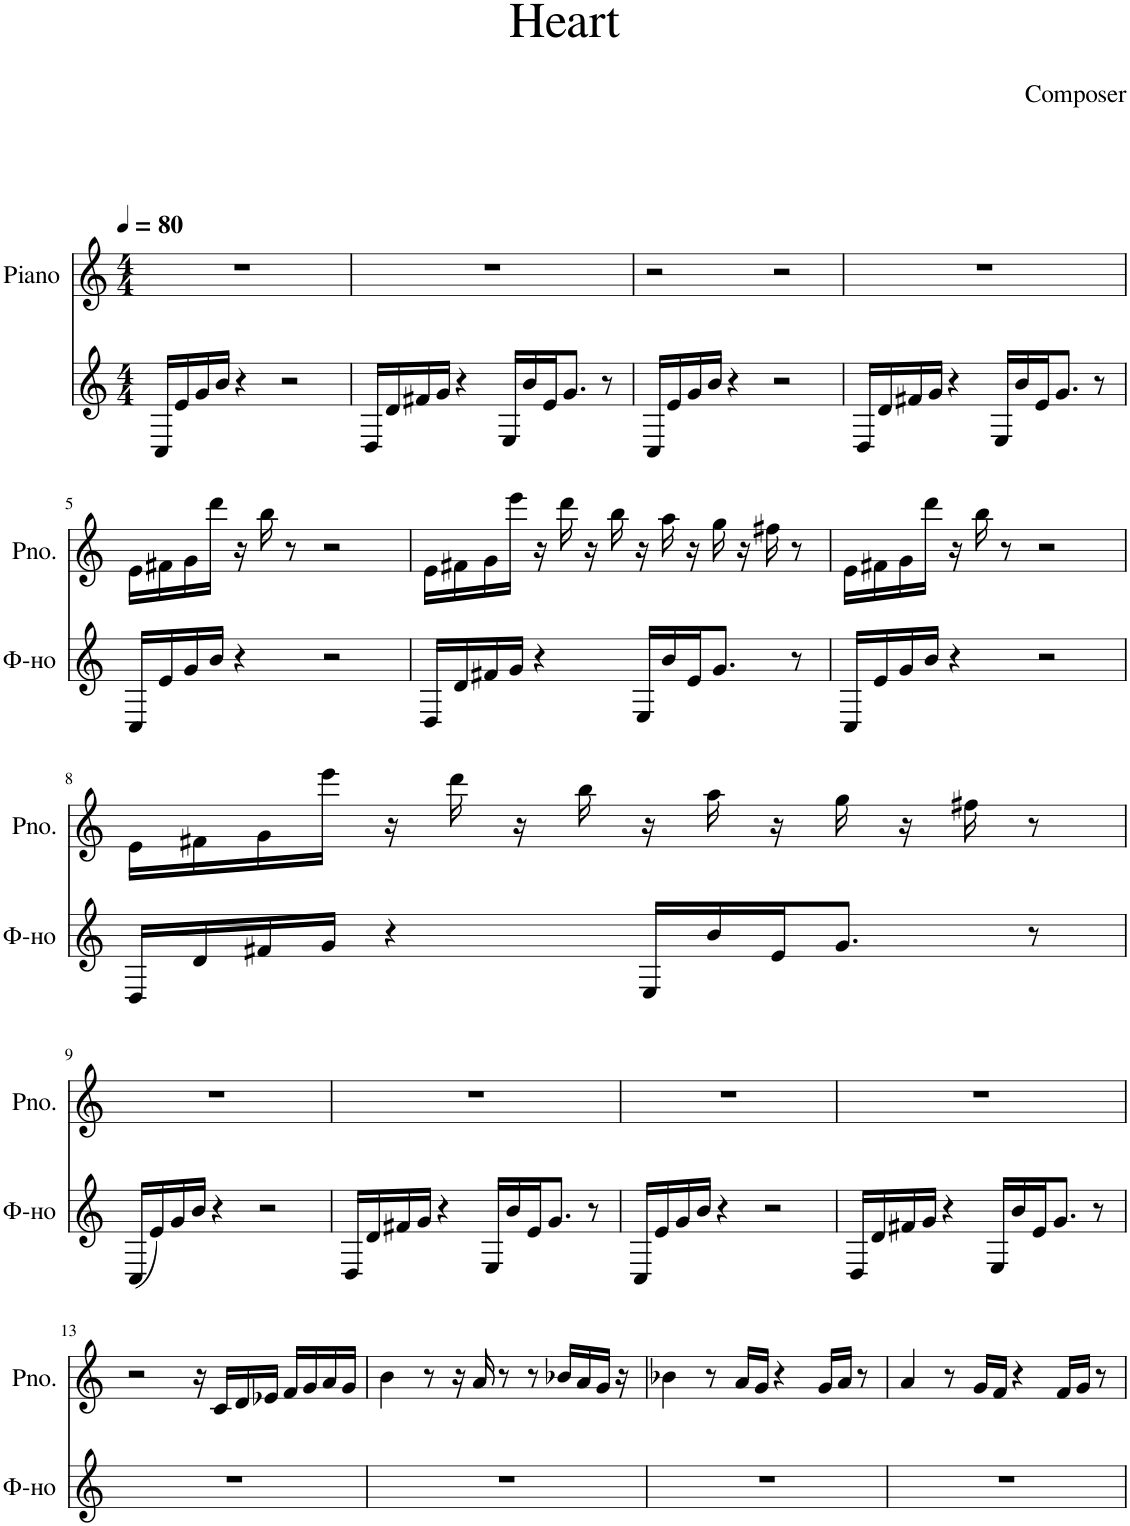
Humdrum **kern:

**kern	**kern
*part2	*part1
*staff2	*staff1
*I"Фортепиано	*I"Piano
*	*I'Pno.
*clefG2	*clefG2
*k[]	*k[]
*M4/4	*M4/4
*MM80	*MM80
=1	=1
16C/LL	1r
16e/	.
16g/	.
16b/JJ	.
4r	.
2r	.
=2	=2
16D/LL	1r
16d/	.
16f#X/	.
16g/JJ	.
4r	.
16E/LL	.
16b/	.
16e/J	.
8.g/J	.
8r	.
=3	=3
16C/LL	2r
16e/	.
16g/	.
16b/JJ	.
4r	.
2r	2r
=4	=4
16D/LL	1r
16d/	.
16f#X/	.
16g/JJ	.
4r	.
16E/LL	.
16b/	.
16e/J	.
8.g/J	.
8r	.
!!LO:LB:g=z
=5	=5
16C/LL	16e\LL
16e/	16f#X\
16g/	16g\
16b/JJ	16ddd\JJ
4r	16r
.	16bb\
.	8r
2r	2r
=6	=6
16D/LL	16e\LL
16d/	16f#X\
16f#X/	16g\
16g/JJ	16eee\JJ
4r	16r
.	16ddd\
.	16r
.	16bb\
16E/LL	16r
16b/	16aa\
16e/J	16r
8.g/J	16gg\
.	16r
.	16ff#X\
8r	8r
=7	=7
16C/LL	16e\LL
16e/	16f#X\
16g/	16g\
16b/JJ	16ddd\JJ
4r	16r
.	16bb\
.	8r
2r	2r
!!LO:LB:g=z
=8	=8
16D/LL	16e\LL
16d/	16f#X\
16f#X/	16g\
16g/JJ	16eee\JJ
4r	16r
.	16ddd\
.	16r
.	16bb\
16E/LL	16r
16b/	16aa\
16e/J	16r
8.g/J	16gg\
.	16r
.	16ff#X\
8r	8r
!!LO:LB:g=z
=9	=9
(16C/LL	1r
16e/)	.
16g/	.
16b/JJ	.
4r	.
2r	.
=10	=10
16D/LL	1r
16d/	.
16f#X/	.
16g/JJ	.
4r	.
16E/LL	.
16b/	.
16e/J	.
8.g/J	.
8r	.
=11	=11
16C/LL	1r
16e/	.
16g/	.
16b/JJ	.
4r	.
2r	.
=12	=12
16D/LL	1r
16d/	.
16f#X/	.
16g/JJ	.
4r	.
16E/LL	.
16b/	.
16e/J	.
8.g/J	.
8r	.
!!LO:LB:g=z
=13	=13
1r	2r
.	16r
.	16c/LL
.	16d/
.	16e-X/JJ
.	16f/LL
.	16g/
.	16a/
.	16g/JJ
=14	=14
1r	4b\
.	8r
.	16r
.	16a/
.	8r
.	8r
.	16b-X/LL
.	16a/
.	16g/JJ
.	16r
=15	=15
1r	4b-X\
.	8r
.	16a/LL
.	16g/JJ
.	4r
.	16g/LL
.	16a/JJ
.	8r
=16	=16
1r	4a/
.	8r
.	16g/LL
.	16f/JJ
.	4r
.	16f/LL
.	16g/JJ
.	8r
=	=
*-	*-
